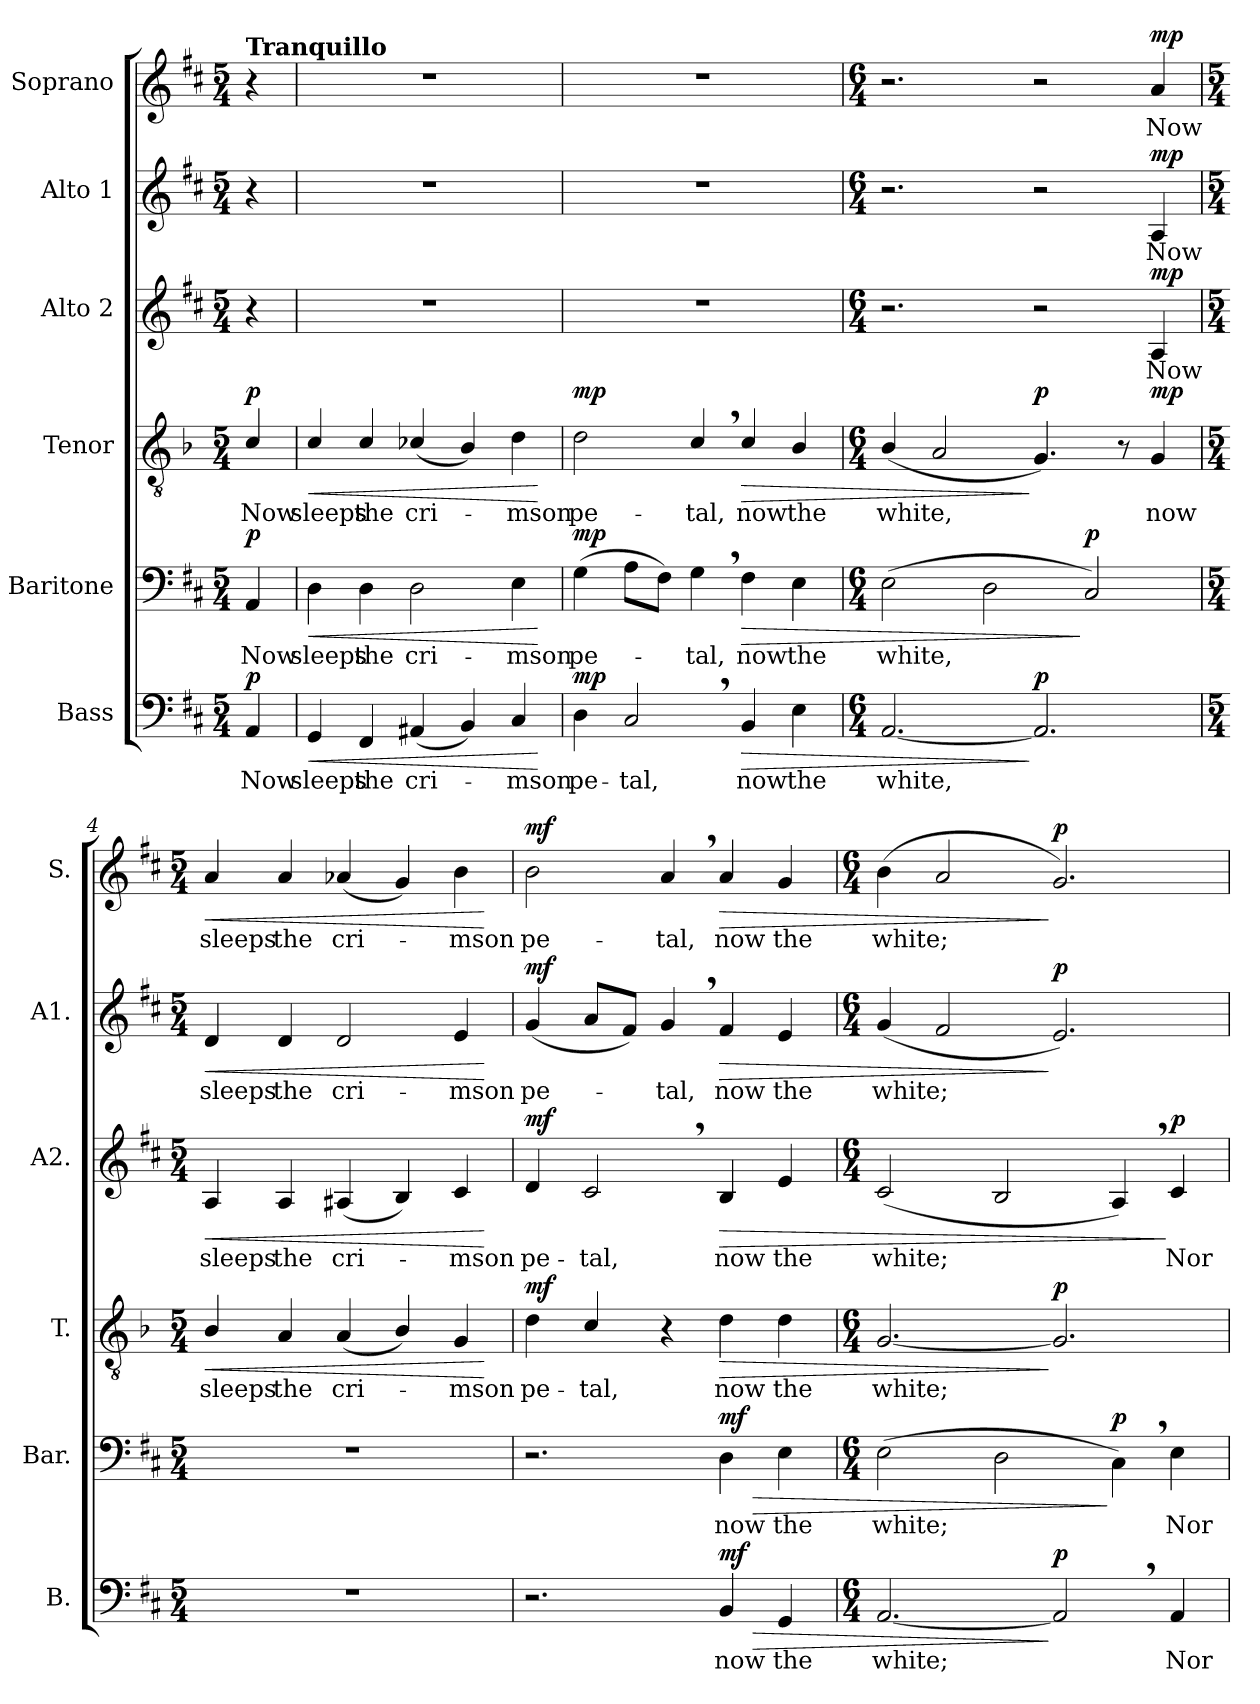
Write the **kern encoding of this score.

**kern	**text	**dynam	**kern	**text	**dynam	**kern	**text	**dynam	**kern	**text	**dynam	**kern	**text	**dynam	**kern	**text	**dynam
*part6	*part6	*part6	*part5	*part5	*part5	*part4	*part4	*part4	*part3	*part3	*part3	*part2	*part2	*part2	*part1	*part1	*part1
*staff6	*staff6	*staff6	*staff5	*staff5	*staff5	*staff4	*staff4	*staff4	*staff3	*staff3	*staff3	*staff2	*staff2	*staff2	*staff1	*staff1	*staff1
*I"Bass	*	*	*I"Baritone	*	*	*I"Tenor	*	*	*I"Alto 2	*	*	*I"Alto 1	*	*	*I"Soprano	*	*
*I'B.	*	*	*I'Bar.	*	*	*I'T.	*	*	*I'A2.	*	*	*I'A1.	*	*	*I'S.	*	*
*clefF4	*	*	*clefF4	*	*	*clefGv2	*	*	*clefG2	*	*	*clefG2	*	*	*clefG2	*	*
*	*	*	*	*	*	*ITrd2c3	*	*	*	*	*	*	*	*	*	*	*
*k[f#c#]	*	*	*k[f#c#]	*	*	*k[f#c#]	*	*	*k[f#c#]	*	*	*k[f#c#]	*	*	*k[f#c#]	*	*
*M5/4	*	*	*M5/4	*	*	*M5/4	*	*	*M5/4	*	*	*M5/4	*	*	*M5/4	*	*
*MM72	*	*	*MM72	*	*	*MM72	*	*	*MM72	*	*	*MM72	*	*	*MM72	*	*
=	=	=	=	=	=	=	=	=	=	=	=	=	=	=	=	=	=
!	!	!	!	!	!	!	!	!	!	!	!	!	!	!	!LO:TX:a:B:t=Tranquillo	!	!
!	!	!LO:DY:a	!	!	!LO:DY:a	!	!	!LO:DY:a	!	!	!	!	!	!	!	!	!
4AA/	Now	p	4AA/	Now	p	4A/	Now	p	4r	.	.	4r	.	.	4r	.	.
=1	=1	=1	=1	=1	=1	=1	=1	=1	=1	=1	=1	=1	=1	=1	=1	=1	=1
!	!	!LO:HP:b	!	!	!LO:HP:b	!	!	!LO:HP:b	!	!	!	!	!	!	!	!	!
4GG/	sleeps	<	4D\	sleeps	<	4A/	sleeps	<	4%5r	.	.	4%5r	.	.	4%5r	.	.
4FF#/	the	.	4D\	the	.	4A/	the	.	.	.	.	.	.	.	.	.	.
(4AA#X/	cri-	.	2D\	cri-	.	(4A-X/	cri-	.	.	.	.	.	.	.	.	.	.
4BB/)	.	.	.	.	.	4G/)	.	.	.	.	.	.	.	.	.	.	.
4C#/	-mson	.	4E\	-mson	.	4B\	-mson	.	.	.	.	.	.	.	.	.	.
.	.	[	.	.	[	.	.	[	.	.	.	.	.	.	.	.	.
=2	=2	=2	=2	=2	=2	=2	=2	=2	=2	=2	=2	=2	=2	=2	=2	=2	=2
!	!	!LO:DY:a	!	!	!LO:DY:a	!	!	!LO:DY:a	!	!	!	!	!	!	!	!	!
4D\	pe-	mp	(4G\	pe-	mp	2B\	pe-	mp	4%5r	.	.	4%5r	.	.	4%5r	.	.
2C#,/	-tal,	.	8A\L	.	.	.	.	.	.	.	.	.	.	.	.	.	.
.	.	.	8F#\J)	.	.	.	.	.	.	.	.	.	.	.	.	.	.
.	.	.	4G,\	-tal,	.	4A,/	-tal,	.	.	.	.	.	.	.	.	.	.
!	!	!LO:HP:b	!	!	!LO:HP:b	!	!	!LO:HP:b	!	!	!	!	!	!	!	!	!
4BB/	now	>	4F#\	now	>	4A/	now	>	.	.	.	.	.	.	.	.	.
4E\	the	.	4E\	the	.	4G/	the	.	.	.	.	.	.	.	.	.	.
=3	=3	=3	=3	=3	=3	=3	=3	=3	=3	=3	=3	=3	=3	=3	=3	=3	=3
*M6/4	*	*	*M6/4	*	*	*M6/4	*	*	*M6/4	*	*	*M6/4	*	*	*M6/4	*	*
[2.AA/	white,	.	(2E\	white,	.	(4G/	white,	.	2.r	.	.	2.r	.	.	2.r	.	.
.	.	.	.	.	.	2F#/	.	.	.	.	.	.	.	.	.	.	.
.	.	.	2D\	.	.	.	.	.	.	.	.	.	.	.	.	.	.
!	!	!LO:DY:n=1:a	!	!	!	!	!	!LO:DY:n=1:a	!	!	!	!	!	!	!	!	!
2.AA/]	.	] p	.	.	.	4.E/)	.	] p	2r	.	.	2r	.	.	2r	.	.
!	!	!	!	!	!LO:DY:n=1:a	!	!	!	!	!	!	!	!	!	!	!	!
.	.	.	2C#/)	.	] p	.	.	.	.	.	.	.	.	.	.	.	.
.	.	.	.	.	.	8r	.	.	.	.	.	.	.	.	.	.	.
!	!	!	!	!	!	!	!	!LO:DY:n=2:a	!	!	!LO:DY:a	!	!	!LO:DY:a	!	!	!LO:DY:a
.	.	.	.	.	.	4E/	now	mp	4A/	Now	mp	4A/	Now	mp	4a/	Now	mp
!!LO:LB:g=z
=4	=4	=4	=4	=4	=4	=4	=4	=4	=4	=4	=4	=4	=4	=4	=4	=4	=4
*M5/4	*	*	*M5/4	*	*	*M5/4	*	*	*M5/4	*	*	*M5/4	*	*	*M5/4	*	*
!	!	!	!	!	!	!	!	!LO:HP:b	!	!	!LO:HP:b	!	!	!LO:HP:b	!	!	!LO:HP:b
4%5r	.	.	4%5r	.	.	4G/	sleeps	<	4A/	sleeps	<	4d/	sleeps	<	4a/	sleeps	<
.	.	.	.	.	.	4F#/	the	.	4A/	the	.	4d/	the	.	4a/	the	.
.	.	.	.	.	.	(4F#/	cri-	.	(4A#X/	cri-	.	2d/	cri-	.	(4a-X/	cri-	.
.	.	.	.	.	.	4G/)	.	.	4B/)	.	.	.	.	.	4g/)	.	.
.	.	.	.	.	.	4E/	-mson	.	4c#/	-mson	.	4e/	-mson	.	4b\	-mson	.
.	.	.	.	.	.	.	.	[	.	.	[	.	.	[	.	.	[
=5	=5	=5	=5	=5	=5	=5	=5	=5	=5	=5	=5	=5	=5	=5	=5	=5	=5
!	!	!	!	!	!	!	!	!LO:DY:a	!	!	!LO:DY:a	!	!	!LO:DY:a	!	!	!LO:DY:a
2.r	.	.	2.r	.	.	4B\	pe-	mf	4d/	pe-	mf	(4g/	pe-	mf	2b\	pe-	mf
.	.	.	.	.	.	4A/	-tal,	.	2c#,/	-tal,	.	8a/L	.	.	.	.	.
.	.	.	.	.	.	.	.	.	.	.	.	8f#/J)	.	.	.	.	.
.	.	.	.	.	.	4r	.	.	.	.	.	4g,/	-tal,	.	4a,/	-tal,	.
!	!	!LO:HP:b	!	!	!LO:HP:b	!	!	!LO:HP:b	!	!	!LO:HP:b	!	!	!LO:HP:b	!	!	!LO:HP:b
!	!	!LO:DY:n=1:a	!	!	!LO:DY:n=1:a	!	!	!	!	!	!	!	!	!	!	!	!
4BB/	now	> mf	4D\	now	> mf	4B\	now	>	4B/	now	>	4f#/	now	>	4a/	now	>
4GG/	the	.	4E\	the	.	4B\	the	.	4e/	the	.	4e/	the	.	4g/	the	.
=6	=6	=6	=6	=6	=6	=6	=6	=6	=6	=6	=6	=6	=6	=6	=6	=6	=6
*M6/4	*	*	*M6/4	*	*	*M6/4	*	*	*M6/4	*	*	*M6/4	*	*	*M6/4	*	*
[2.AA/	white;	.	(2E\	white;	.	[2.E/	white;	.	(2c#/	white;	.	(4g/	white;	.	(4b\	white;	.
.	.	.	.	.	.	.	.	.	.	.	.	2f#/	.	.	2a/	.	.
.	.	.	2D\	.	.	.	.	.	2B/	.	.	.	.	.	.	.	.
!	!	!LO:DY:n=1:a	!	!	!	!	!	!LO:DY:n=1:a	!	!	!	!	!	!LO:DY:n=1:a	!	!	!LO:DY:n=1:a
2AA,/]	.	] p	.	.	.	2.E/]	.	] p	.	.	.	2.e/)	.	] p	2.g/)	.	] p
!	!	!	!	!	!LO:DY:n=1:a	!	!	!	!	!	!	!	!	!	!	!	!
.	.	.	4C#,\)	.	] p	.	.	.	4A,/)	.	.	.	.	.	.	.	.
!	!	!	!	!	!	!	!	!	!	!	!LO:DY:n=1:a	!	!	!	!	!	!
4AA/	Nor	.	4E\	Nor	.	.	.	.	4c#/	Nor	] p	.	.	.	.	.	.
=	=	=	=	=	=	=	=	=	=	=	=	=	=	=	=	=	=
*-	*-	*-	*-	*-	*-	*-	*-	*-	*-	*-	*-	*-	*-	*-	*-	*-	*-
